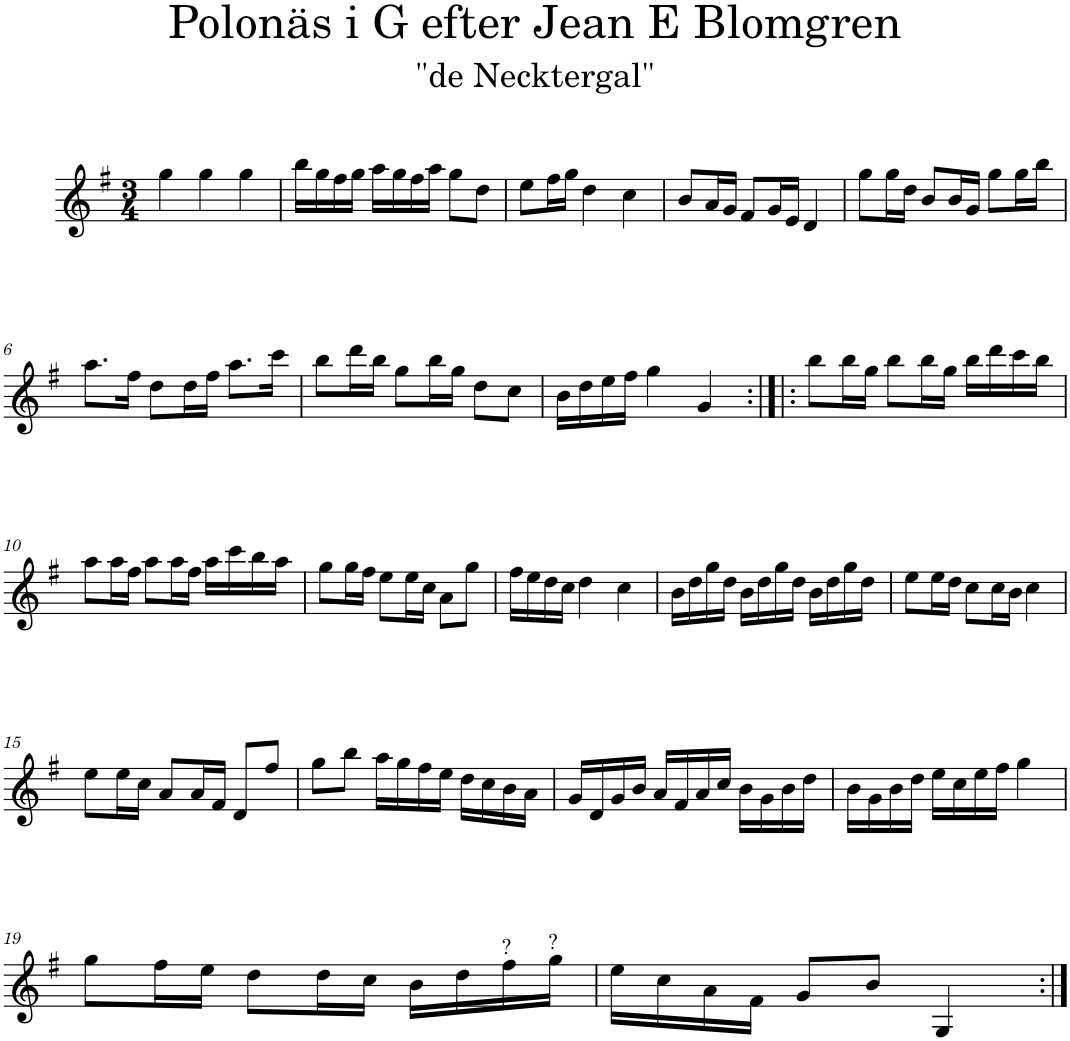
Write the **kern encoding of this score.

**kern
*part1
*staff1
*I"Piano
*I'Pno
*clefG2
*k[f#]
*G:
*M3/4
=1
4gg\
4gg\
4gg\
=2
16bb\LL
16gg\
16ff#\
16gg\JJ
16aa\LL
16gg\
16ff#\
16aa\JJ
8gg\L
8dd\J
=3
8ee\L
16ff#\L
16gg\JJ
4dd\
4cc\
=4
8b/L
16a/L
16g/JJ
8f#/L
16g/L
16e/JJ
4d/
=5
8gg\L
16gg\L
16dd\JJ
8b/L
16b/L
16g/JJ
8gg\L
16gg\L
16bb\JJ
!!LO:LB:g=z
=6
8.aa\L
16ff#\Jk
8dd\L
16dd\L
16ff#\JJ
8.aa\L
16ccc\Jk
=7
8bb\L
16ddd\L
16bb\JJ
8gg\L
16bb\L
16gg\JJ
8dd\L
8cc\J
=8
16b\LL
16dd\
16ee\
16ff#\JJ
4gg\
4g/
=9:|!|:
8bb\L
16bb\L
16gg\JJ
8bb\L
16bb\L
16gg\JJ
16bb\LL
16ddd\
16ccc\
16bb\JJ
!!LO:LB:g=z
=10
8aa\L
16aa\L
16ff#\JJ
8aa\L
16aa\L
16ff#\JJ
16aa\LL
16ccc\
16bb\
16aa\JJ
=11
8gg\L
16gg\L
16ff#\JJ
8ee\L
16ee\L
16cc\JJ
8a\L
8gg\J
=12
16ff#\LL
16ee\
16dd\
16cc\JJ
4dd\
4cc\
=13
16b\LL
16dd\
16gg\
16dd\JJ
16b\LL
16dd\
16gg\
16dd\JJ
16b\LL
16dd\
16gg\
16dd\JJ
=14
8ee\L
16ee\L
16dd\JJ
8cc\L
16cc\L
16b\JJ
4cc\
!!LO:LB:g=z
=15
8ee\L
16ee\L
16cc\JJ
8a/L
16a/L
16f#/JJ
8d/L
8ff#/J
=16
8gg\L
8bb\J
16aa\LL
16gg\
16ff#\
16ee\JJ
16dd\LL
16cc\
16b\
16a\JJ
=17
16g/LL
16d/
16g/
16b/JJ
16a/LL
16f#/
16a/
16cc/JJ
16b\LL
16g\
16b\
16dd\JJ
=18
16b\LL
16g\
16b\
16dd\JJ
16ee\LL
16cc\
16ee\
16ff#\JJ
4gg\
!!LO:LB:g=z
=19
8gg\L
16ff#\L
16ee\JJ
8dd\L
16dd\L
16cc\JJ
16b\LL
16dd\
!LO:TX:a:t=?
16ff#\
!LO:TX:a:t=?
16gg\JJ
=20
16ee\LL
16cc\
16a\
16f#\JJ
8g/L
8b/J
4G/
=:|!
*-
